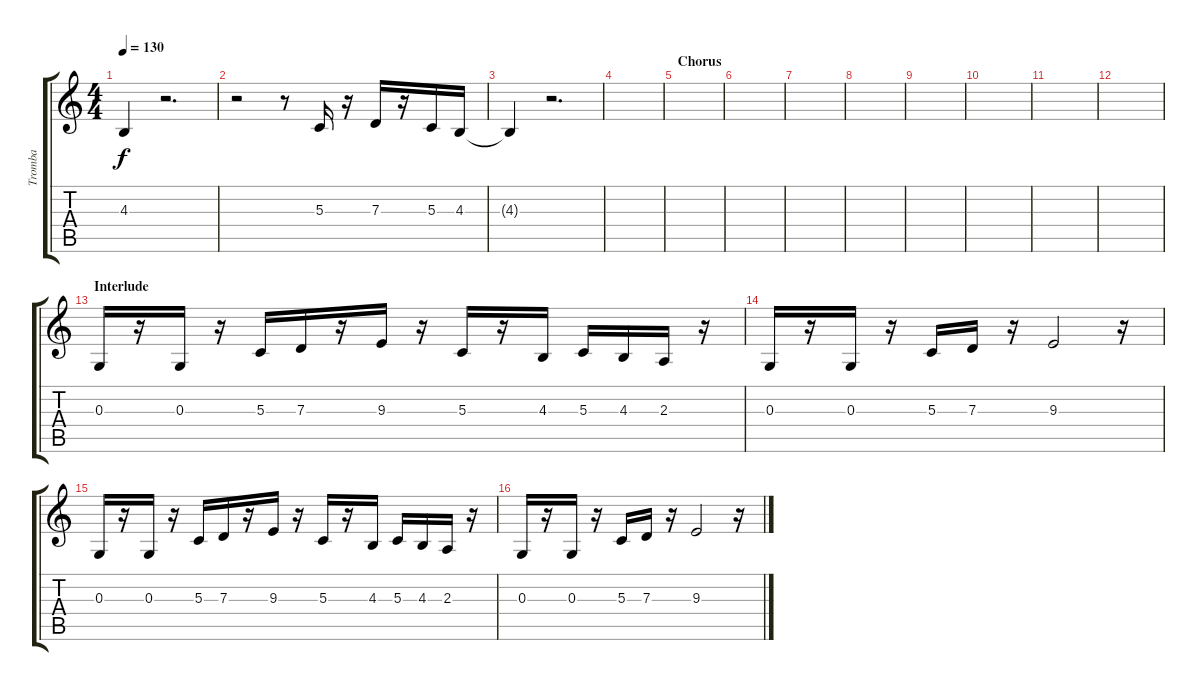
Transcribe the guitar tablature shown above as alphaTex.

\track ("Tromba" "Tromba") {instrument trumpet}
\staff {score tabs}
\tuning (E4 B3 G3 D3 A2 E2) {hide}
\ts (4 4)
\tempo 130
\clef g2
\ks c
4.3{t}.4{dy f} r.2{d} |
r.2 r.8 5.3.16 r.16 7.3.16 r.16 5.3.16 4.3.16 |
4.3{t}.4 r.2{d} |
|
\section ("" "Chorus")
|
|
|
|
|
|
|
|
\section ("" "Interlude")
0.3.16 r.16 0.3.16 r.16 5.3.16 7.3.16 r.16 9.3.16 r.16 5.3.16 r.16 4.3.16 5.3.16 4.3.16 2.3.16 r.16 |
0.3.16 r.16 0.3.16 r.16 5.3.16 7.3.16 r.16 9.3.2 r.16 |
0.3.16 r.16 0.3.16 r.16 5.3.16 7.3.16 r.16 9.3.16 r.16 5.3.16 r.16 4.3.16 5.3.16 4.3.16 2.3.16 r.16 |
0.3.16 r.16 0.3.16 r.16 5.3.16 7.3.16 r.16 9.3.2 r.16
